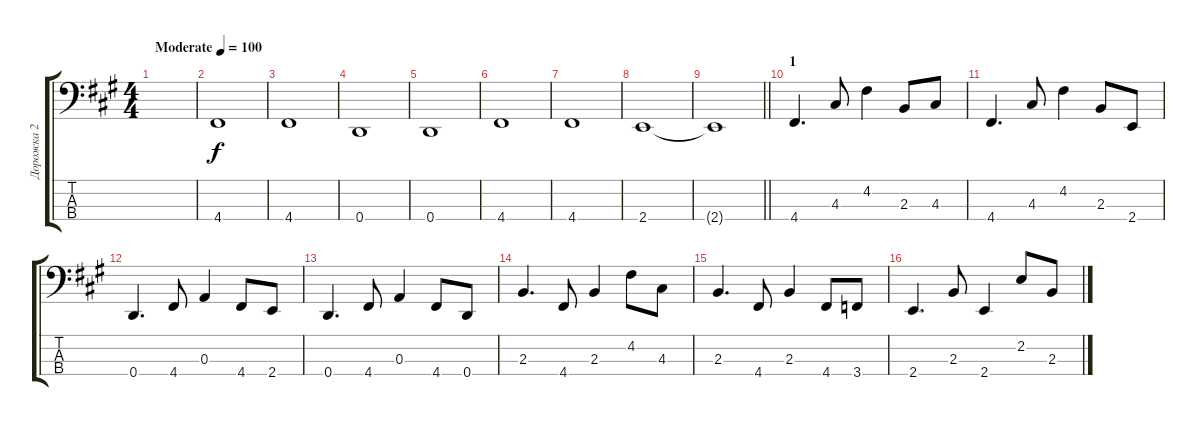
\track ("Дорожка 2" "Дорожка 2") {instrument electricbassfinger}
\staff {score tabs}
\tuning (G2 D2 A1 D1) {hide}
\ts (4 4)
\tempo (100 "Moderate")
\clef f4
\ks f#minor
|
4.4.1 |
4.4.1 |
0.4.1 |
0.4.1 |
4.4.1 |
4.4.1 |
2.4.1 |
\barLineRight lightlight
2.4{t}.1 |
\section ("" "1")
4.4.4{d} 4.3.8 4.2.4 2.3.8 4.3.8 |
4.4.4{d} 4.3.8 4.2.4 2.3.8 2.4.8 |
0.4.4{d} 4.4.8 0.3.4 4.4.8 2.4.8 |
0.4.4{d} 4.4.8 0.3.4 4.4.8 0.4.8 |
2.3.4{d} 4.4.8 2.3.4 4.2.8 4.3.8 |
2.3.4{d} 4.4.8 2.3.4 4.4.8 3.4.8 |
2.4.4{d} 2.3.8 2.4.4 2.2.8 2.3.8
